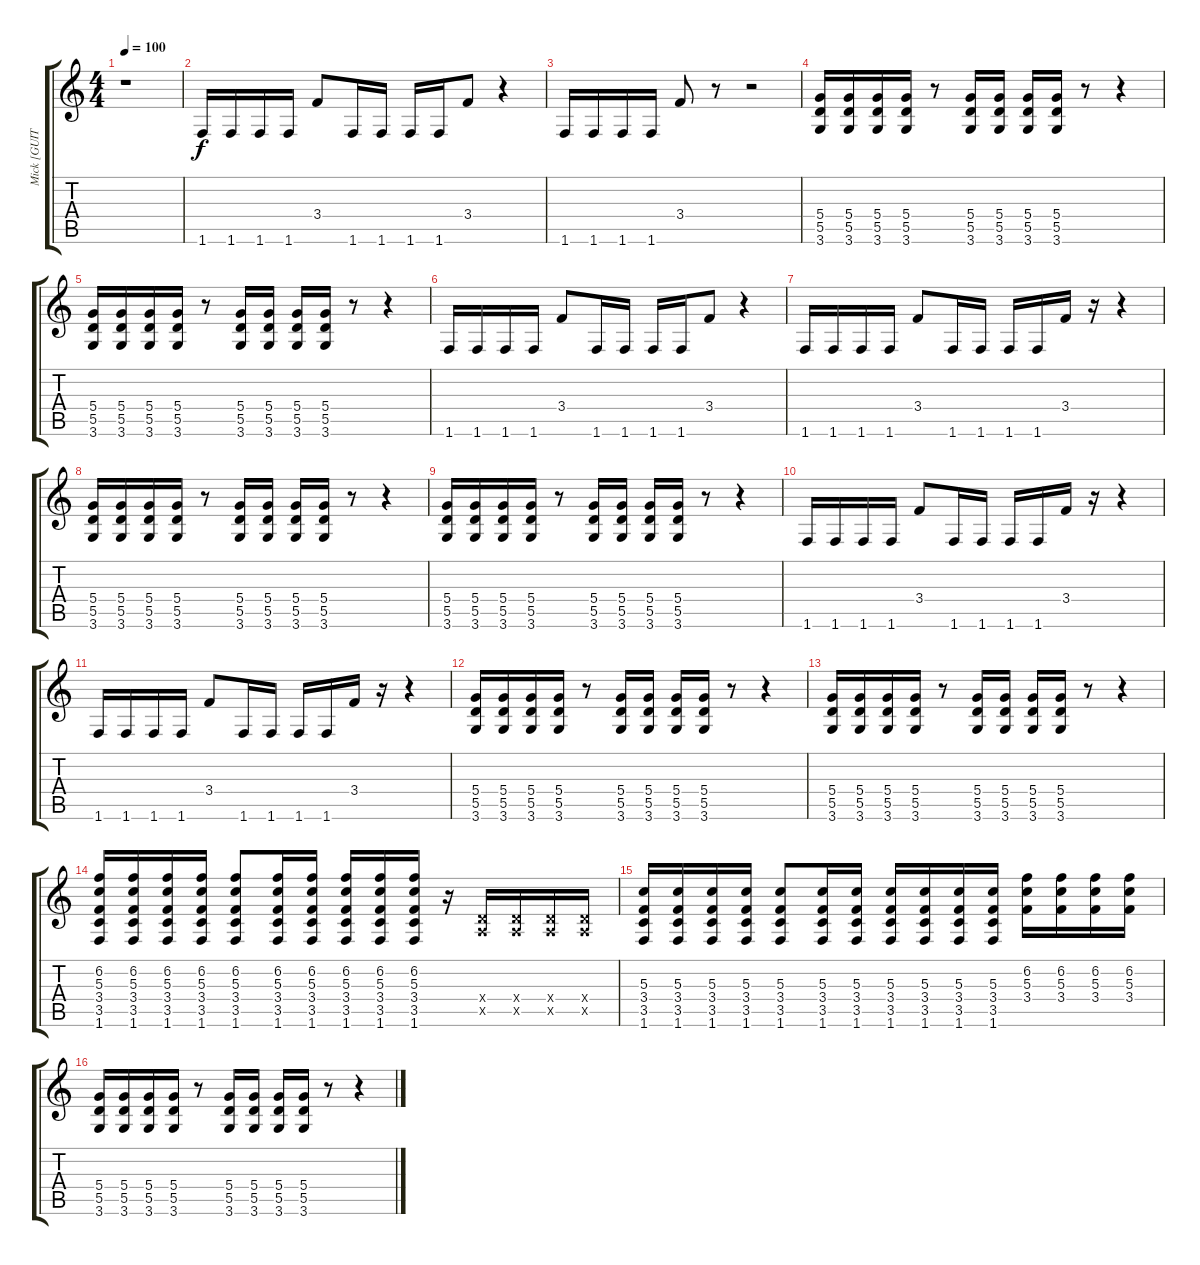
\track ("Mick [GUITAR 1]" "Mick [GUIT") {instrument distortionguitar}
\staff {score tabs}
\tuning (E4 B3 G3 D3 A2 E2) {hide}
\ts (4 4)
\tempo 100
\clef g2
\ks c
r.1{dy f} |
1.6.16 1.6.16 1.6.16 1.6.16 3.4.8 1.6.16 1.6.16 1.6.16 1.6.16 3.4.8 r.4 |
1.6.16 1.6.16 1.6.16 1.6.16 3.4.8 r.8 r.2 |
(5.4 5.5 3.6).16 (5.4 5.5 3.6).16 (5.4 5.5 3.6).16 (5.4 5.5 3.6).16 r.8 (5.4 5.5 3.6).16 (5.4 5.5 3.6).16 (5.4 5.5 3.6).16 (5.4 5.5 3.6).16 r.8 r.4 |
(5.4 5.5 3.6).16 (5.4 5.5 3.6).16 (5.4 5.5 3.6).16 (5.4 5.5 3.6).16 r.8 (5.4 5.5 3.6).16 (5.4 5.5 3.6).16 (5.4 5.5 3.6).16 (5.4 5.5 3.6).16 r.8 r.4 |
1.6.16 1.6.16 1.6.16 1.6.16 3.4.8 1.6.16 1.6.16 1.6.16 1.6.16 3.4.8 r.4 |
1.6.16 1.6.16 1.6.16 1.6.16 3.4.8 1.6.16 1.6.16 1.6.16 1.6.16 3.4.16 r.16 r.4 |
(5.4 5.5 3.6).16 (5.4 5.5 3.6).16 (5.4 5.5 3.6).16 (5.4 5.5 3.6).16 r.8 (5.4 5.5 3.6).16 (5.4 5.5 3.6).16 (5.4 5.5 3.6).16 (5.4 5.5 3.6).16 r.8 r.4 |
(5.4 5.5 3.6).16 (5.4 5.5 3.6).16 (5.4 5.5 3.6).16 (5.4 5.5 3.6).16 r.8 (5.4 5.5 3.6).16 (5.4 5.5 3.6).16 (5.4 5.5 3.6).16 (5.4 5.5 3.6).16 r.8 r.4 |
1.6.16 1.6.16 1.6.16 1.6.16 3.4.8 1.6.16 1.6.16 1.6.16 1.6.16 3.4.16 r.16 r.4 |
1.6.16 1.6.16 1.6.16 1.6.16 3.4.8 1.6.16 1.6.16 1.6.16 1.6.16 3.4.16 r.16 r.4 |
(5.4 5.5 3.6).16 (5.4 5.5 3.6).16 (5.4 5.5 3.6).16 (5.4 5.5 3.6).16 r.8 (5.4 5.5 3.6).16 (5.4 5.5 3.6).16 (5.4 5.5 3.6).16 (5.4 5.5 3.6).16 r.8 r.4 |
(5.4 5.5 3.6).16 (5.4 5.5 3.6).16 (5.4 5.5 3.6).16 (5.4 5.5 3.6).16 r.8 (5.4 5.5 3.6).16 (5.4 5.5 3.6).16 (5.4 5.5 3.6).16 (5.4 5.5 3.6).16 r.8 r.4 |
(6.2 5.3 3.4 3.5 1.6).16 (6.2 5.3 3.4 3.5 1.6).16 (6.2 5.3 3.4 3.5 1.6).16 (6.2 5.3 3.4 3.5 1.6).16 (6.2 5.3 3.4 3.5 1.6).8 (6.2 5.3 3.4 3.5 1.6).16 (6.2 5.3 3.4 3.5 1.6).16 (6.2 5.3 3.4 3.5 1.6).16 (6.2 5.3 3.4 3.5 1.6).16 (6.2 5.3 3.4 3.5 1.6).16 r.16 (0.4{x} 0.5{x}).16 (0.4{x} 0.5{x}).16 (0.4{x} 0.5{x}).16 (0.4{x} 0.5{x}).16 |
(5.3 3.4 3.5 1.6).16 (5.3 3.4 3.5 1.6).16 (5.3 3.4 3.5 1.6).16 (5.3 3.4 3.5 1.6).16 (5.3 3.4 3.5 1.6).8 (5.3 3.4 3.5 1.6).16 (5.3 3.4 3.5 1.6).16 (5.3 3.4 3.5 1.6).16 (5.3 3.4 3.5 1.6).16 (5.3 3.4 3.5 1.6).16 (5.3 3.4 3.5 1.6).16 (6.2 5.3 3.4).16 (6.2 5.3 3.4).16 (6.2 5.3 3.4).16 (6.2 5.3 3.4).16 |
(5.4 5.5 3.6).16 (5.4 5.5 3.6).16 (5.4 5.5 3.6).16 (5.4 5.5 3.6).16 r.8 (5.4 5.5 3.6).16 (5.4 5.5 3.6).16 (5.4 5.5 3.6).16 (5.4 5.5 3.6).16 r.8 r.4
